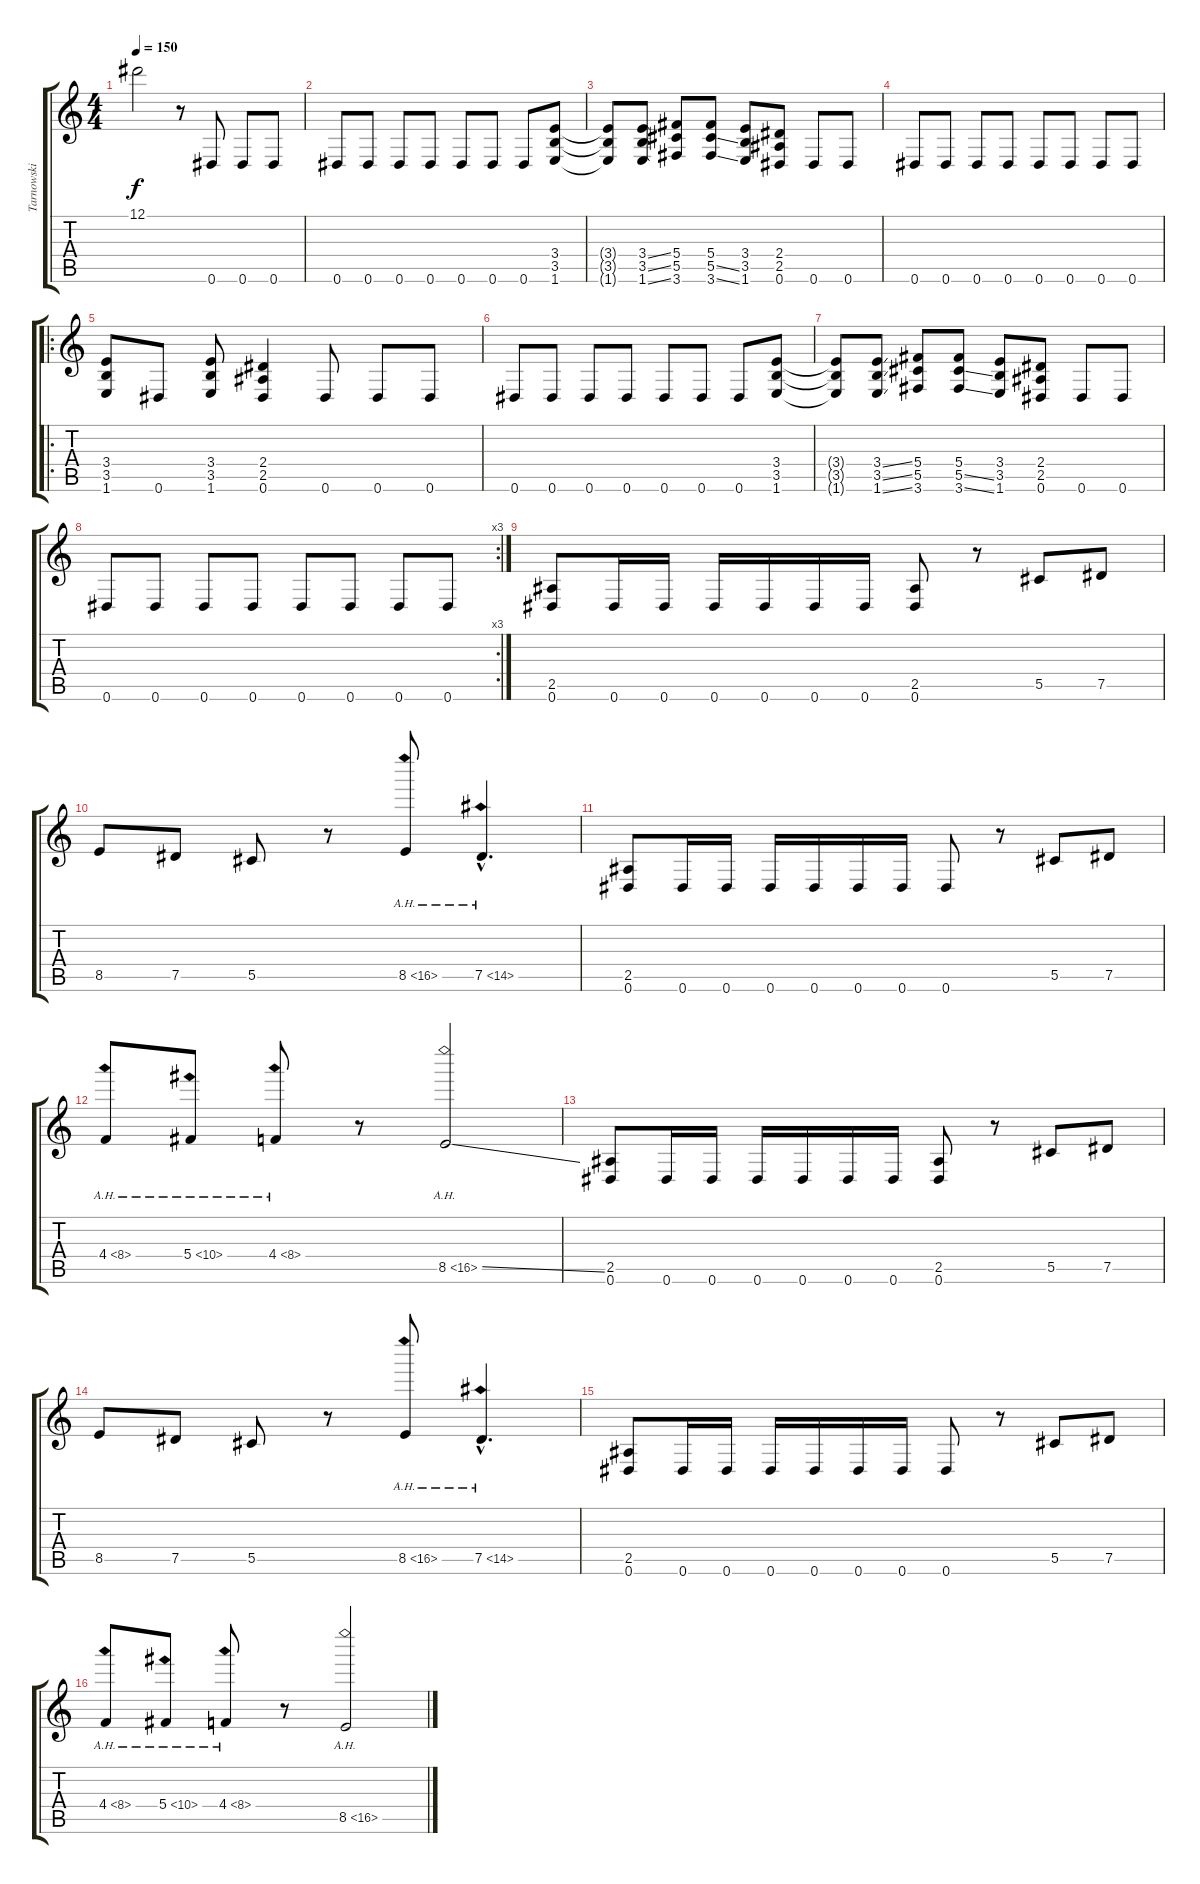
\track ("Tarnowski" "Tarnowski") {instrument distortionguitar}
\staff {score tabs}
\tuning (Eb4 Bb3 Gb3 Db3 Ab2 Eb2) {hide}
\ts (4 4)
\tempo 150
\clef g2
\ks c
12.1.2{dy f} r.8 0.6.8 0.6.8 0.6.8 |
0.6.8 0.6.8 0.6.8 0.6.8 0.6.8 0.6.8 0.6.8 (3.4 3.5 1.6).8 |
(3.4{t} 3.5{t} 1.6{t}).8 (3.4{ss} 3.5{ss} 1.6{ss}).8 (5.4 5.5 3.6).8 (5.4 5.5{ss} 3.6{ss}).8 (3.4 3.5 1.6).8 (2.4 2.5 0.6).8 0.6.8 0.6.8 |
0.6.8 0.6.8 0.6.8 0.6.8 0.6.8 0.6.8 0.6.8 0.6.8 |
\ro
(3.4 3.5 1.6).8{instrument distortionguitar} 0.6.8 (3.4 3.5 1.6).8 (2.4 2.5 0.6).4 0.6.8 0.6.8 0.6.8 |
0.6.8 0.6.8 0.6.8 0.6.8 0.6.8 0.6.8 0.6.8 (3.4 3.5 1.6).8 |
(3.4{t} 3.5{t} 1.6{t}).8 (3.4{ss} 3.5{ss} 1.6{ss}).8 (5.4 5.5 3.6).8 (5.4 5.5{ss} 3.6{ss}).8 (3.4 3.5 1.6).8 (2.4 2.5 0.6).8 0.6.8 0.6.8 |
\rc 3
0.6.8 0.6.8 0.6.8 0.6.8 0.6.8 0.6.8 0.6.8 0.6.8 |
(2.5 0.6).8 0.6.16 0.6.16 0.6.16 0.6.16 0.6.16 0.6.16 (2.5 0.6).8 r.8 5.5.8 7.5.8 |
8.5.8 7.5.8 5.5.8 r.8 8.5{ah 8}.8 7.5{ah 7 hac}.4{d} |
(2.5 0.6).8 0.6.16 0.6.16 0.6.16 0.6.16 0.6.16 0.6.16 0.6.8 r.8 5.5.8 7.5.8 |
4.4{ah 4}.8 5.4{ah 5}.8 4.4{ah 4}.8 r.8 8.5{ah 8 ss}.2 |
(2.5 0.6).8 0.6.16 0.6.16 0.6.16 0.6.16 0.6.16 0.6.16 (2.5 0.6).8 r.8 5.5.8 7.5.8 |
8.5.8 7.5.8 5.5.8 r.8 8.5{ah 8}.8 7.5{ah 7 hac}.4{d} |
(2.5 0.6).8 0.6.16 0.6.16 0.6.16 0.6.16 0.6.16 0.6.16 0.6.8 r.8 5.5.8 7.5.8 |
4.4{ah 4}.8 5.4{ah 5}.8 4.4{ah 4}.8 r.8 8.5{ah 8}.2
